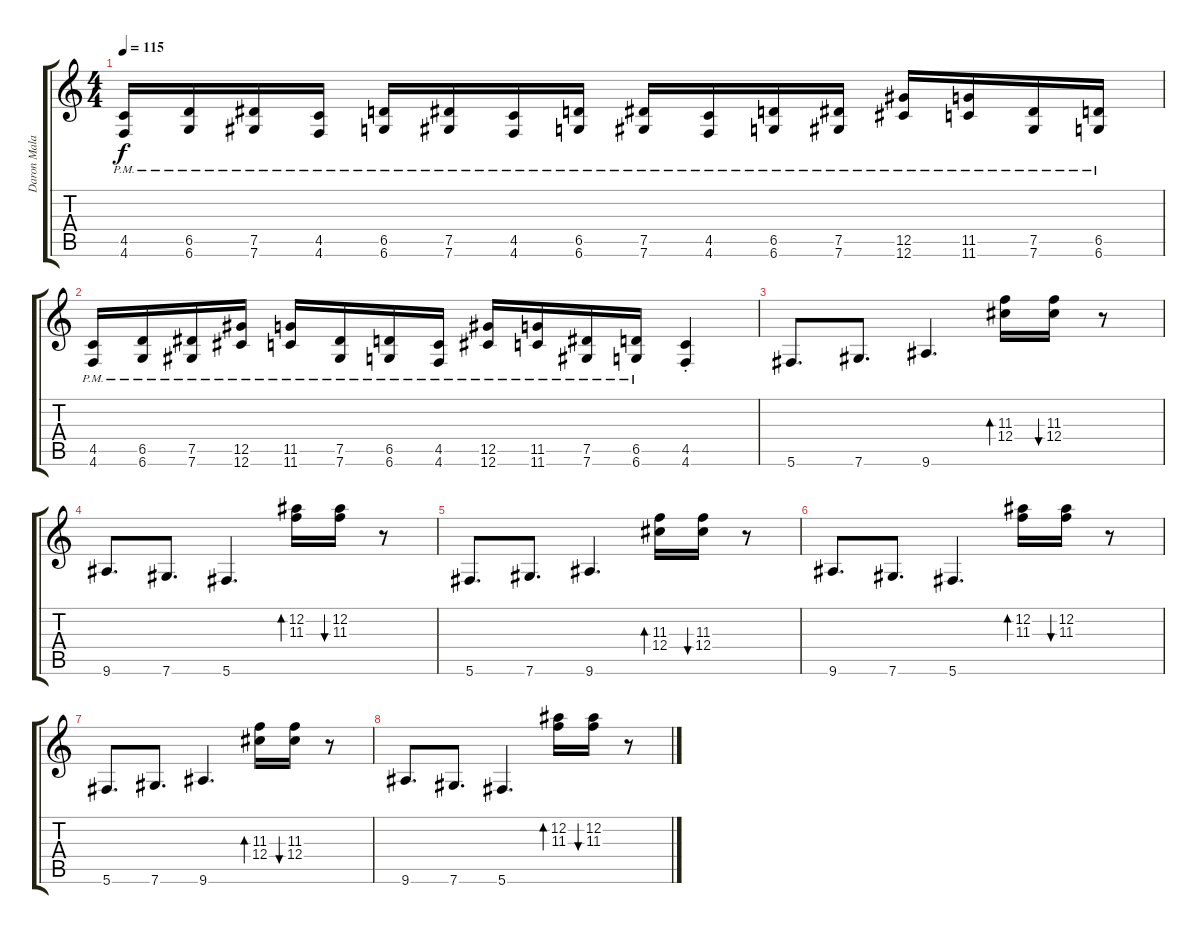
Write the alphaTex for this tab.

\track ("Daron Malakian (Rythm Guitar)" "Daron Mala") {instrument distortionguitar}
\staff {score tabs}
\tuning (Eb4 Bb3 Gb3 Db3 Ab2 Db2) {hide}
\ts (4 4)
\tempo 115
\clef g2
\ks c
(4.5{pm} 4.6{pm}).16{dy f} (6.5{pm} 6.6{pm}).16 (7.5{pm} 7.6{pm}).16 (4.5{pm} 4.6{pm}).16 (6.5{pm} 6.6{pm}).16 (7.5{pm} 7.6{pm}).16 (4.5{pm} 4.6{pm}).16 (6.5{pm} 6.6{pm}).16 (7.5{pm} 7.6{pm}).16 (4.5{pm} 4.6{pm}).16 (6.5{pm} 6.6{pm}).16 (7.5{pm} 7.6{pm}).16 (12.5{pm} 12.6{pm}).16 (11.5{pm} 11.6{pm}).16 (7.5{pm} 7.6{pm}).16 (6.5{pm} 6.6{pm}).16 |
(4.5{pm} 4.6{pm}).16 (6.5{pm} 6.6{pm}).16 (7.5{pm} 7.6{pm}).16 (12.5{pm} 12.6{pm}).16 (11.5{pm} 11.6{pm}).16 (7.5{pm} 7.6{pm}).16 (6.5{pm} 6.6{pm}).16 (4.5{pm} 4.6{pm}).16 (12.5{pm} 12.6{pm}).16 (11.5{pm} 11.6{pm}).16 (7.5{pm} 7.6{pm}).16 (6.5{pm} 6.6{pm}).16 (4.5{st} 4.6{st}).4 |
5.6.8{d instrument overdrivenguitar} 7.6.8{d} 9.6.4{d} (11.3 12.4).16{bd 60} (11.3 12.4).16{bu 60} r.8 |
9.6.8{d} 7.6.8{d} 5.6.4{d} (12.2 11.3).16{bd 60} (12.2 11.3).16{bu 60} r.8 |
5.6.8{d} 7.6.8{d} 9.6.4{d} (11.3 12.4).16{bd 60} (11.3 12.4).16{bu 60} r.8 |
9.6.8{d} 7.6.8{d} 5.6.4{d} (12.2 11.3).16{bd 60} (12.2 11.3).16{bu 60} r.8 |
5.6.8{d} 7.6.8{d} 9.6.4{d} (11.3 12.4).16{bd 60} (11.3 12.4).16{bu 60} r.8 |
9.6.8{d} 7.6.8{d} 5.6.4{d} (12.2 11.3).16{bd 60} (12.2 11.3).16{bu 60} r.8
